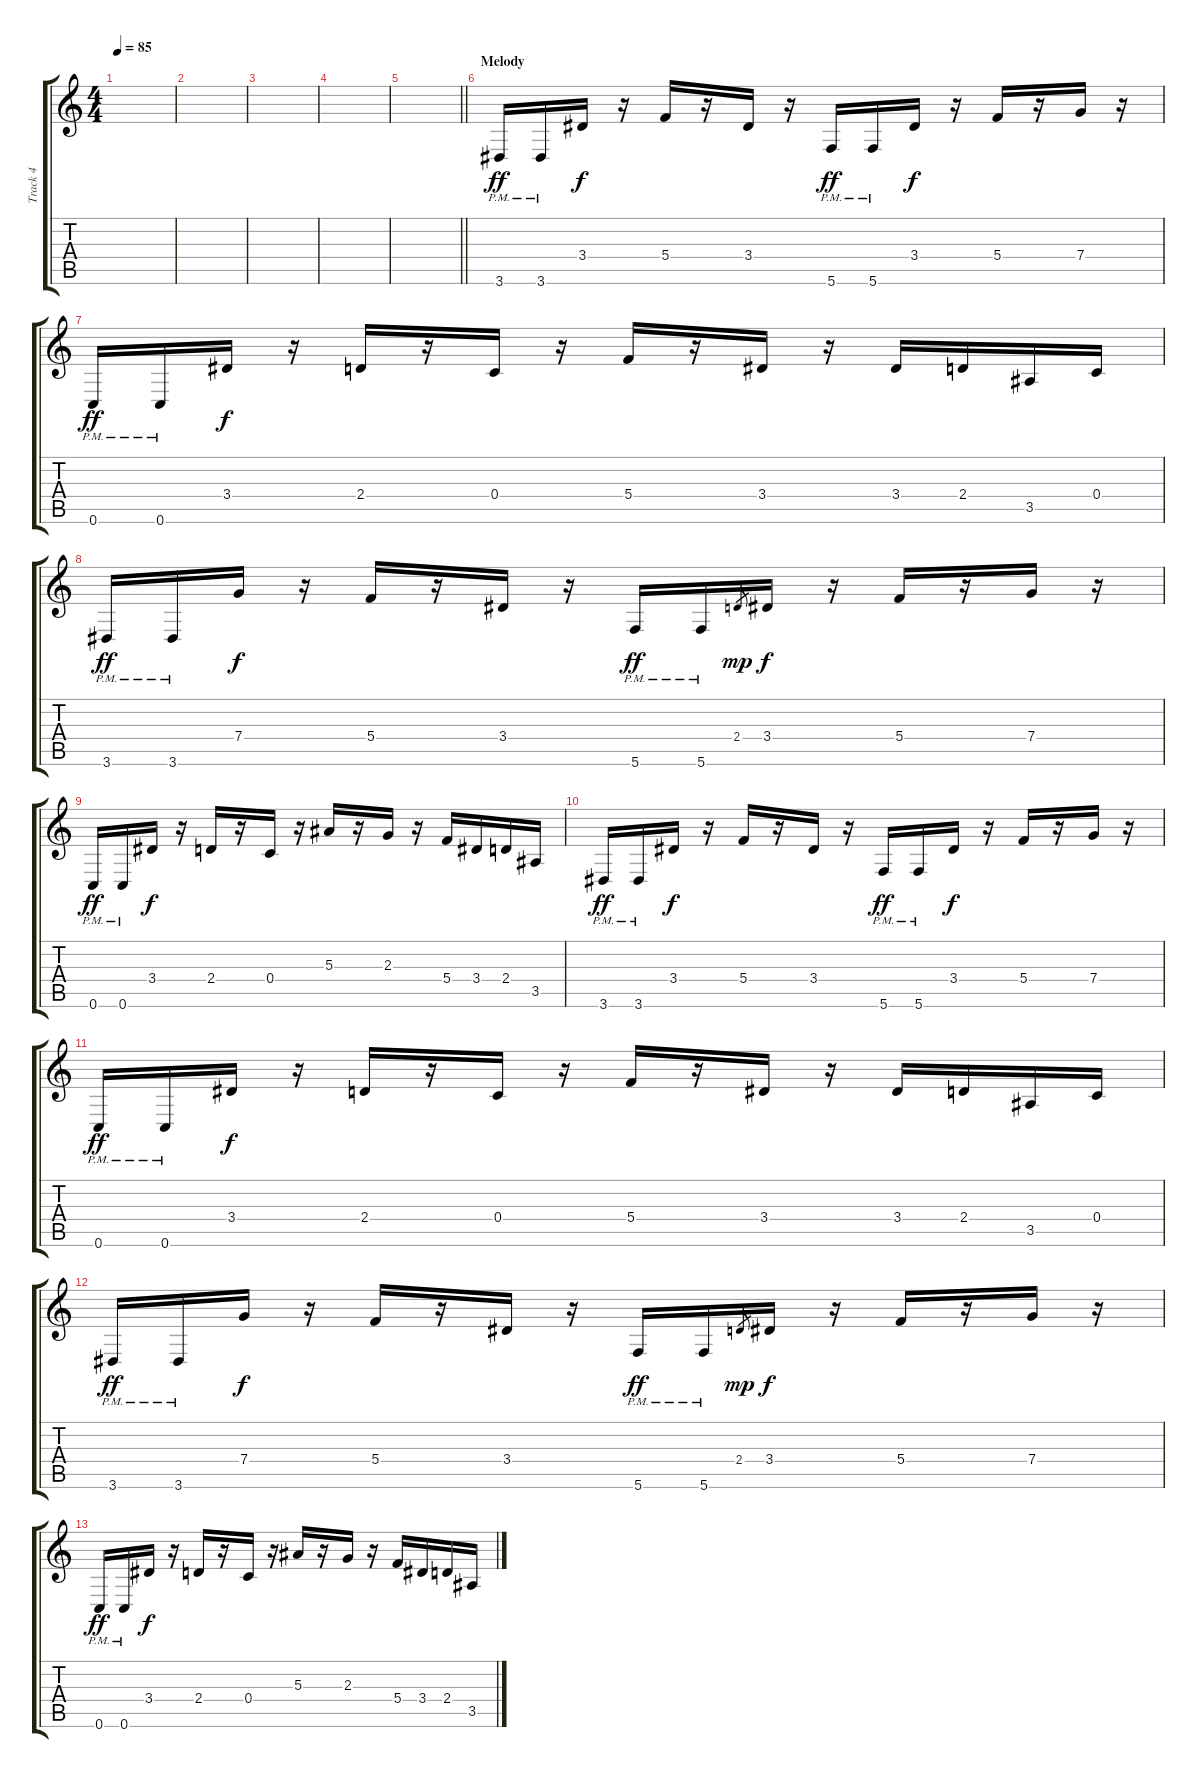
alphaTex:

\track ("Track 4" "Track 4") {instrument distortionguitar}
\staff {score tabs}
\tuning (D4 A3 F3 C3 G2 C2) {hide}
\ts (4 4)
\tempo 85
\clef g2
\ks c
|
|
|
|
\barLineRight lightlight
|
\section ("" "Melody")
3.6{pm}.16{dy ff} 3.6{pm}.16 3.4.16{dy f} r.16 5.4.16 r.16 3.4.16 r.16 5.6{pm}.16{dy ff} 5.6{pm}.16 3.4.16{dy f} r.16 5.4.16 r.16 7.4.16 r.16 |
0.6{pm}.16{dy ff} 0.6{pm}.16 3.4.16{dy f} r.16 2.4.16 r.16 0.4.16 r.16 5.4.16 r.16 3.4.16 r.16 3.4.16 2.4.16 3.5.16 0.4.16 |
3.6{pm}.16{dy ff} 3.6{pm}.16 7.4.16{dy f} r.16 5.4.16 r.16 3.4.16 r.16 5.6{pm}.16{dy ff} 5.6{pm}.16 2.4.8{gr dy mp} 3.4.16{dy f} r.16 5.4.16 r.16 7.4.16 r.16 |
0.6{pm}.16{dy ff} 0.6{pm}.16 3.4.16{dy f} r.16 2.4.16 r.16 0.4.16 r.16 5.3.16 r.16 2.3.16 r.16 5.4.16 3.4.16 2.4.16 3.5.16 |
3.6{pm}.16{dy ff} 3.6{pm}.16 3.4.16{dy f} r.16 5.4.16 r.16 3.4.16 r.16 5.6{pm}.16{dy ff} 5.6{pm}.16 3.4.16{dy f} r.16 5.4.16 r.16 7.4.16 r.16 |
0.6{pm}.16{dy ff} 0.6{pm}.16 3.4.16{dy f} r.16 2.4.16 r.16 0.4.16 r.16 5.4.16 r.16 3.4.16 r.16 3.4.16 2.4.16 3.5.16 0.4.16 |
3.6{pm}.16{dy ff} 3.6{pm}.16 7.4.16{dy f} r.16 5.4.16 r.16 3.4.16 r.16 5.6{pm}.16{dy ff} 5.6{pm}.16 2.4.8{gr dy mp} 3.4.16{dy f} r.16 5.4.16 r.16 7.4.16 r.16 |
0.6{pm}.16{dy ff} 0.6{pm}.16 3.4.16{dy f} r.16 2.4.16 r.16 0.4.16 r.16 5.3.16 r.16 2.3.16 r.16 5.4.16 3.4.16 2.4.16 3.5.16
